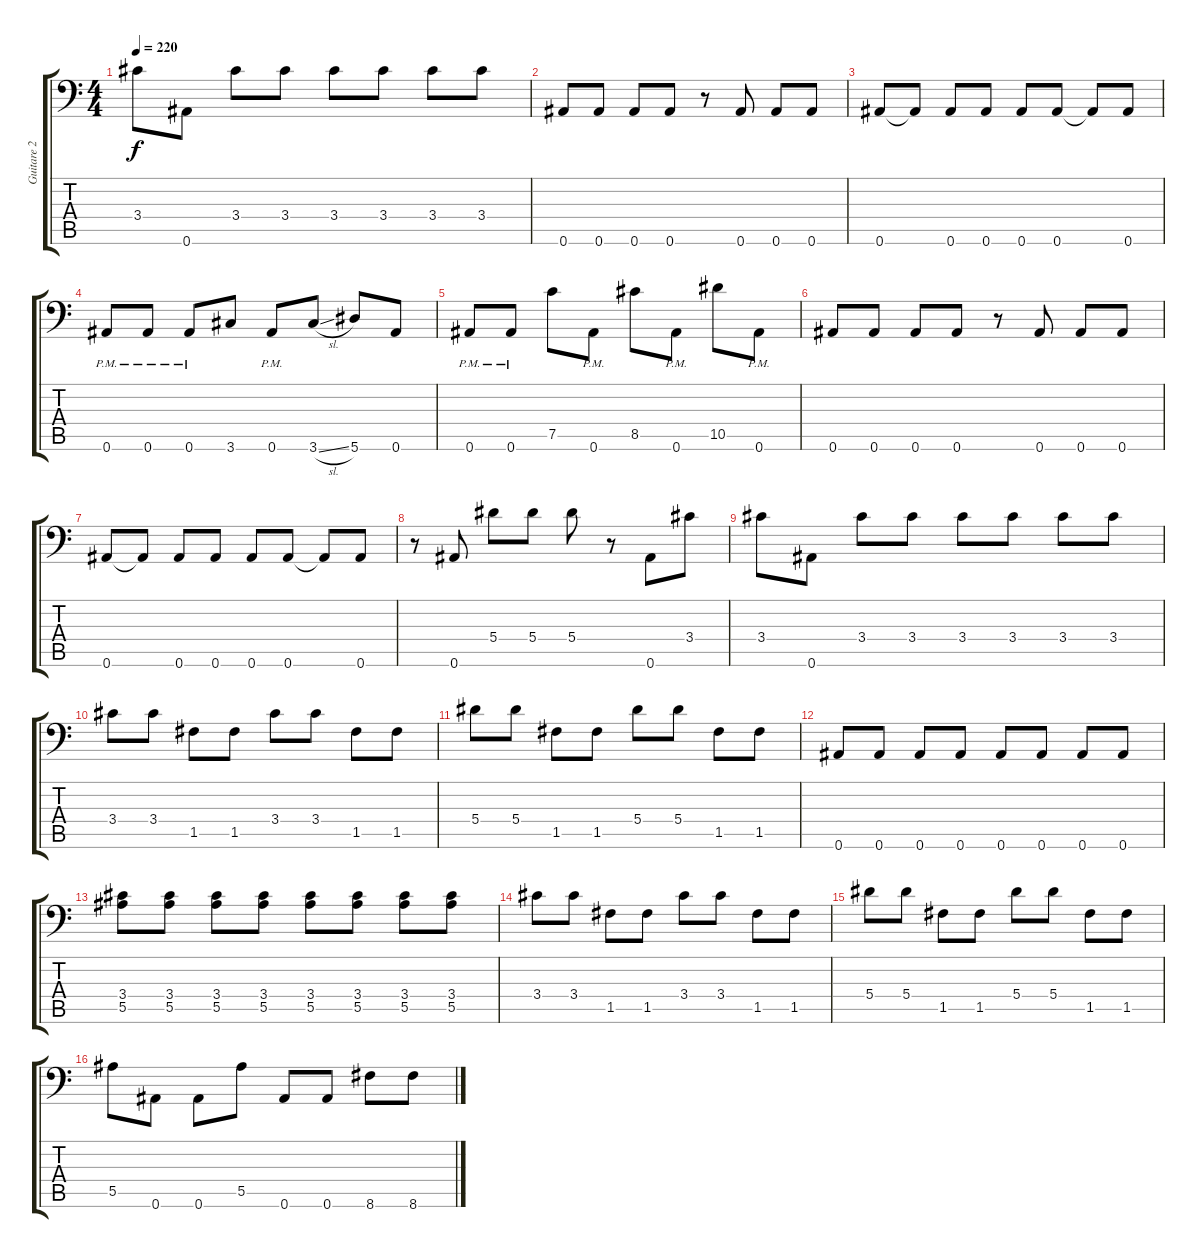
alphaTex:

\track ("Guitare 2" "Guitare 2") {instrument distortionguitar}
\staff {score tabs}
\tuning (C4 G3 Eb3 Bb2 F2 Bb1) {hide}
\ts (4 4)
\tempo 220
\clef f4
\ks c
3.4.8{dy f} 0.6.8 3.4.8 3.4.8 3.4.8 3.4.8 3.4.8 3.4.8 |
0.6.8 0.6.8 0.6.8 0.6.8 r.8 0.6.8 0.6.8 0.6.8 |
0.6.8 0.6{t}.8 0.6.8 0.6.8 0.6.8 0.6.8 0.6{t}.8 0.6.8 |
0.6{pm}.8 0.6{pm}.8 0.6{pm}.8 3.6.8 0.6{pm}.8 3.6{sl}.8 5.6.8 0.6.8 |
0.6{pm}.8 0.6{pm}.8 7.5.8 0.6{pm}.8 8.5.8 0.6{pm}.8 10.5.8 0.6{pm}.8 |
0.6.8 0.6.8 0.6.8 0.6.8 r.8 0.6.8 0.6.8 0.6.8 |
0.6.8 0.6{t}.8 0.6.8 0.6.8 0.6.8 0.6.8 0.6{t}.8 0.6.8 |
r.8 0.6.8 5.4.8 5.4.8 5.4.8 r.8 0.6.8 3.4.8 |
3.4.8 0.6.8 3.4.8 3.4.8 3.4.8 3.4.8 3.4.8 3.4.8 |
3.4.8 3.4.8 1.5.8 1.5.8 3.4.8 3.4.8 1.5.8 1.5.8 |
5.4.8 5.4.8 1.5.8 1.5.8 5.4.8 5.4.8 1.5.8 1.5.8 |
0.6.8 0.6.8 0.6.8 0.6.8 0.6.8 0.6.8 0.6.8 0.6.8 |
(3.4 5.5).8 (3.4 5.5).8 (3.4 5.5).8 (3.4 5.5).8 (3.4 5.5).8 (3.4 5.5).8 (3.4 5.5).8 (3.4 5.5).8 |
3.4.8 3.4.8 1.5.8 1.5.8 3.4.8 3.4.8 1.5.8 1.5.8 |
5.4.8 5.4.8 1.5.8 1.5.8 5.4.8 5.4.8 1.5.8 1.5.8 |
5.5.8 0.6.8 0.6.8 5.5.8 0.6.8 0.6.8 8.6.8 8.6.8
